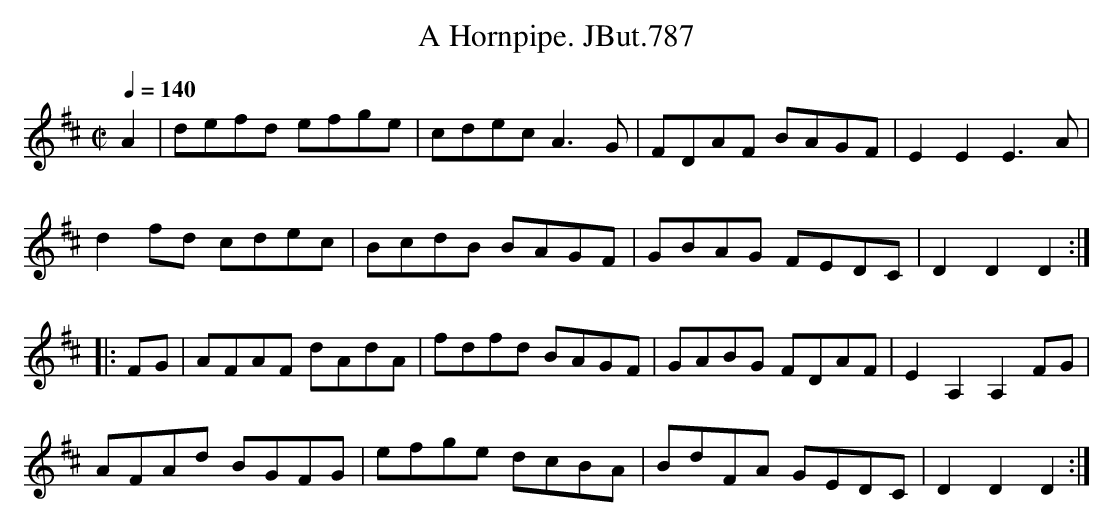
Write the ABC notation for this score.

X:1
T:Hornpipe. JBut.787, A
M:C|
L:1/8
Q:1/4=140
K:D
A2|defd efge|cdec A3G|FDAF BAGF|E2E2E3A|
d2 fd cdec|BcdB BAGF|GBAG FEDC|D2D2D2:|
|:FG|AFAF dAdA|fdfd BAGF|GABG FDAF|E2 A,2A,2 FG|
AFAd BGFG|efge dcBA|BdFA GEDC|D2D2D2:|
